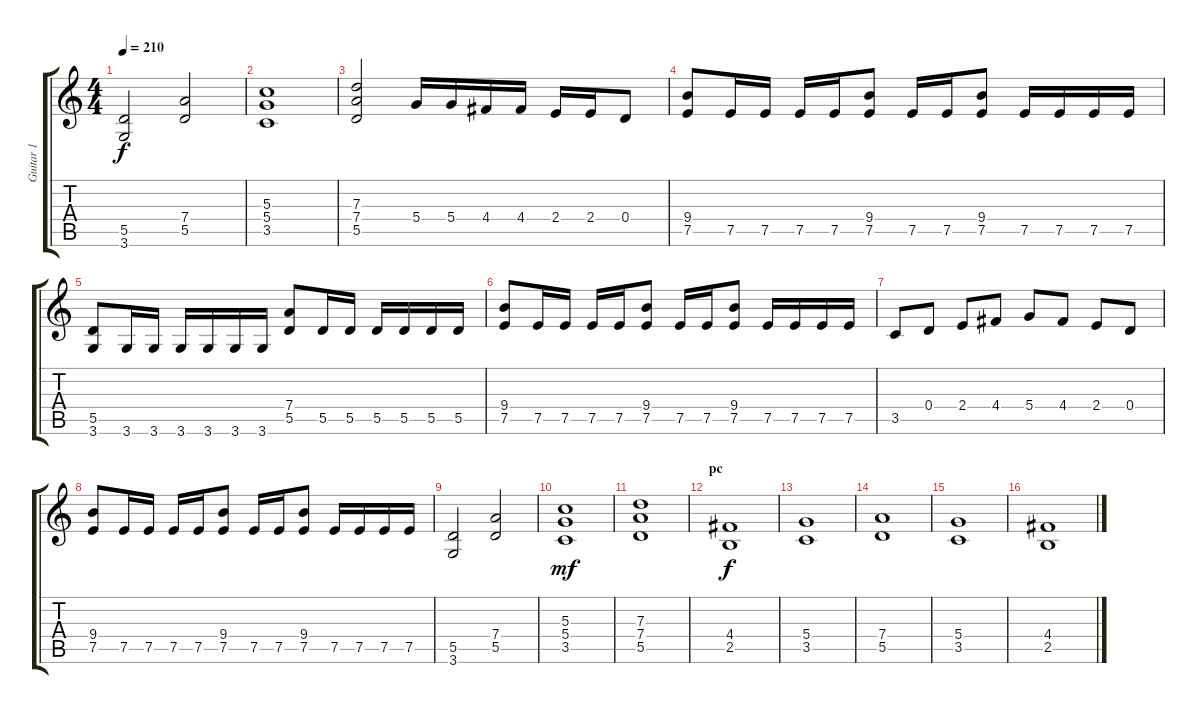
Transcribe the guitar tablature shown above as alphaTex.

\track ("Guitar 1" "Guitar 1") {instrument distortionguitar}
\staff {score tabs}
\tuning (E4 B3 G3 D3 A2 E2) {hide}
\ts (4 4)
\tempo 210
\clef g2
\ks c
(5.5 3.6).2{dy f} (7.4 5.5).2 |
(5.3 5.4 3.5).1 |
(7.3 7.4 5.5).2 5.4.16 5.4.16 4.4.16 4.4.16 2.4.16 2.4.16 0.4.8 |
(9.4 7.5).8 7.5.16 7.5.16 7.5.16 7.5.16 (9.4 7.5).8 7.5.16 7.5.16 (9.4 7.5).8 7.5.16 7.5.16 7.5.16 7.5.16 |
(5.5 3.6).8 3.6.16 3.6.16 3.6.16 3.6.16 3.6.16 3.6.16 (7.4 5.5).8 5.5.16 5.5.16 5.5.16 5.5.16 5.5.16 5.5.16 |
(9.4 7.5).8 7.5.16 7.5.16 7.5.16 7.5.16 (9.4 7.5).8 7.5.16 7.5.16 (9.4 7.5).8 7.5.16 7.5.16 7.5.16 7.5.16 |
3.5.8 0.4.8 2.4.8 4.4.8 5.4.8 4.4.8 2.4.8 0.4.8 |
(9.4 7.5).8 7.5.16 7.5.16 7.5.16 7.5.16 (9.4 7.5).8 7.5.16 7.5.16 (9.4 7.5).8 7.5.16 7.5.16 7.5.16 7.5.16 |
(5.5 3.6).2 (7.4 5.5).2 |
(5.3 5.4 3.5).1{dy mf} |
(7.3 7.4 5.5).1 |
\section ("" "pc")
(4.4 2.5).1{dy f} |
(5.4 3.5).1 |
(7.4 5.5).1 |
(5.4 3.5).1 |
(4.4 2.5).1
